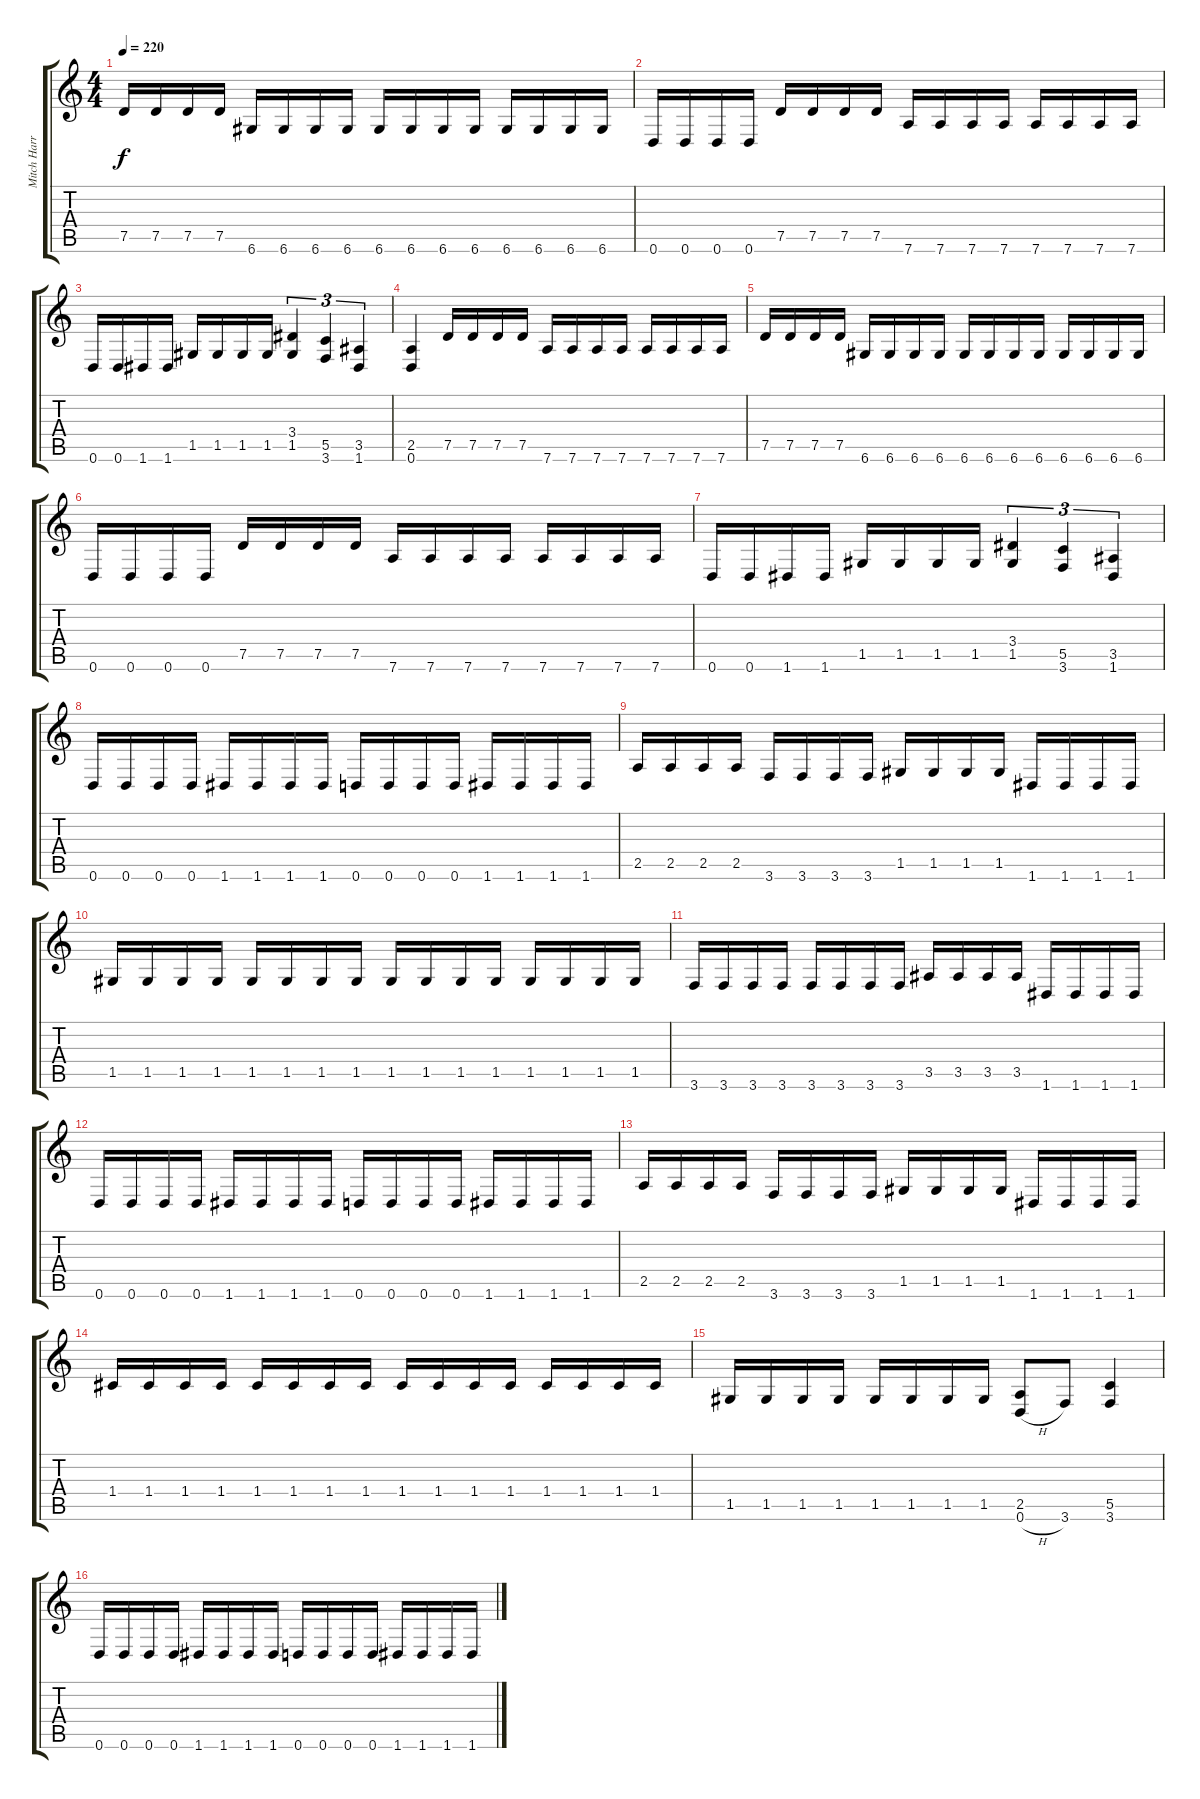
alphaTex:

\track ("Mitch Harris (Guitar 1) " "Mitch Harr") {instrument distortionguitar}
\staff {score tabs}
\tuning (D4 A3 F3 C3 G2 D2) {hide}
\ts (4 4)
\tempo 220
\clef g2
\ks c
7.5.16{dy f} 7.5.16 7.5.16 7.5.16 6.6.16 6.6.16 6.6.16 6.6.16 6.6.16 6.6.16 6.6.16 6.6.16 6.6.16 6.6.16 6.6.16 6.6.16 |
0.6.16 0.6.16 0.6.16 0.6.16 7.5.16 7.5.16 7.5.16 7.5.16 7.6.16 7.6.16 7.6.16 7.6.16 7.6.16 7.6.16 7.6.16 7.6.16 |
0.6.16 0.6.16 1.6.16 1.6.16 1.5.16 1.5.16 1.5.16 1.5.16 (3.4 1.5).4{tu (3 2)} (5.5 3.6).4{tu (3 2)} (3.5 1.6).4{tu (3 2)} |
(2.5 0.6).4 7.5.16 7.5.16 7.5.16 7.5.16 7.6.16 7.6.16 7.6.16 7.6.16 7.6.16 7.6.16 7.6.16 7.6.16 |
7.5.16 7.5.16 7.5.16 7.5.16 6.6.16 6.6.16 6.6.16 6.6.16 6.6.16 6.6.16 6.6.16 6.6.16 6.6.16 6.6.16 6.6.16 6.6.16 |
0.6.16 0.6.16 0.6.16 0.6.16 7.5.16 7.5.16 7.5.16 7.5.16 7.6.16 7.6.16 7.6.16 7.6.16 7.6.16 7.6.16 7.6.16 7.6.16 |
0.6.16 0.6.16 1.6.16 1.6.16 1.5.16 1.5.16 1.5.16 1.5.16 (3.4 1.5).4{tu (3 2)} (5.5 3.6).4{tu (3 2)} (3.5 1.6).4{tu (3 2)} |
0.6.16 0.6.16 0.6.16 0.6.16 1.6.16 1.6.16 1.6.16 1.6.16 0.6.16 0.6.16 0.6.16 0.6.16 1.6.16 1.6.16 1.6.16 1.6.16 |
2.5.16 2.5.16 2.5.16 2.5.16 3.6.16 3.6.16 3.6.16 3.6.16 1.5.16 1.5.16 1.5.16 1.5.16 1.6.16 1.6.16 1.6.16 1.6.16 |
1.5.16 1.5.16 1.5.16 1.5.16 1.5.16 1.5.16 1.5.16 1.5.16 1.5.16 1.5.16 1.5.16 1.5.16 1.5.16 1.5.16 1.5.16 1.5.16 |
3.6.16 3.6.16 3.6.16 3.6.16 3.6.16 3.6.16 3.6.16 3.6.16 3.5.16 3.5.16 3.5.16 3.5.16 1.6.16 1.6.16 1.6.16 1.6.16 |
0.6.16 0.6.16 0.6.16 0.6.16 1.6.16 1.6.16 1.6.16 1.6.16 0.6.16 0.6.16 0.6.16 0.6.16 1.6.16 1.6.16 1.6.16 1.6.16 |
2.5.16 2.5.16 2.5.16 2.5.16 3.6.16 3.6.16 3.6.16 3.6.16 1.5.16 1.5.16 1.5.16 1.5.16 1.6.16 1.6.16 1.6.16 1.6.16 |
1.4.16 1.4.16 1.4.16 1.4.16 1.4.16 1.4.16 1.4.16 1.4.16 1.4.16 1.4.16 1.4.16 1.4.16 1.4.16 1.4.16 1.4.16 1.4.16 |
1.5.16 1.5.16 1.5.16 1.5.16 1.5.16 1.5.16 1.5.16 1.5.16 (2.5 0.6{h}).8 3.6.8 (5.5 3.6).4 |
0.6.16 0.6.16 0.6.16 0.6.16 1.6.16 1.6.16 1.6.16 1.6.16 0.6.16 0.6.16 0.6.16 0.6.16 1.6.16 1.6.16 1.6.16 1.6.16
